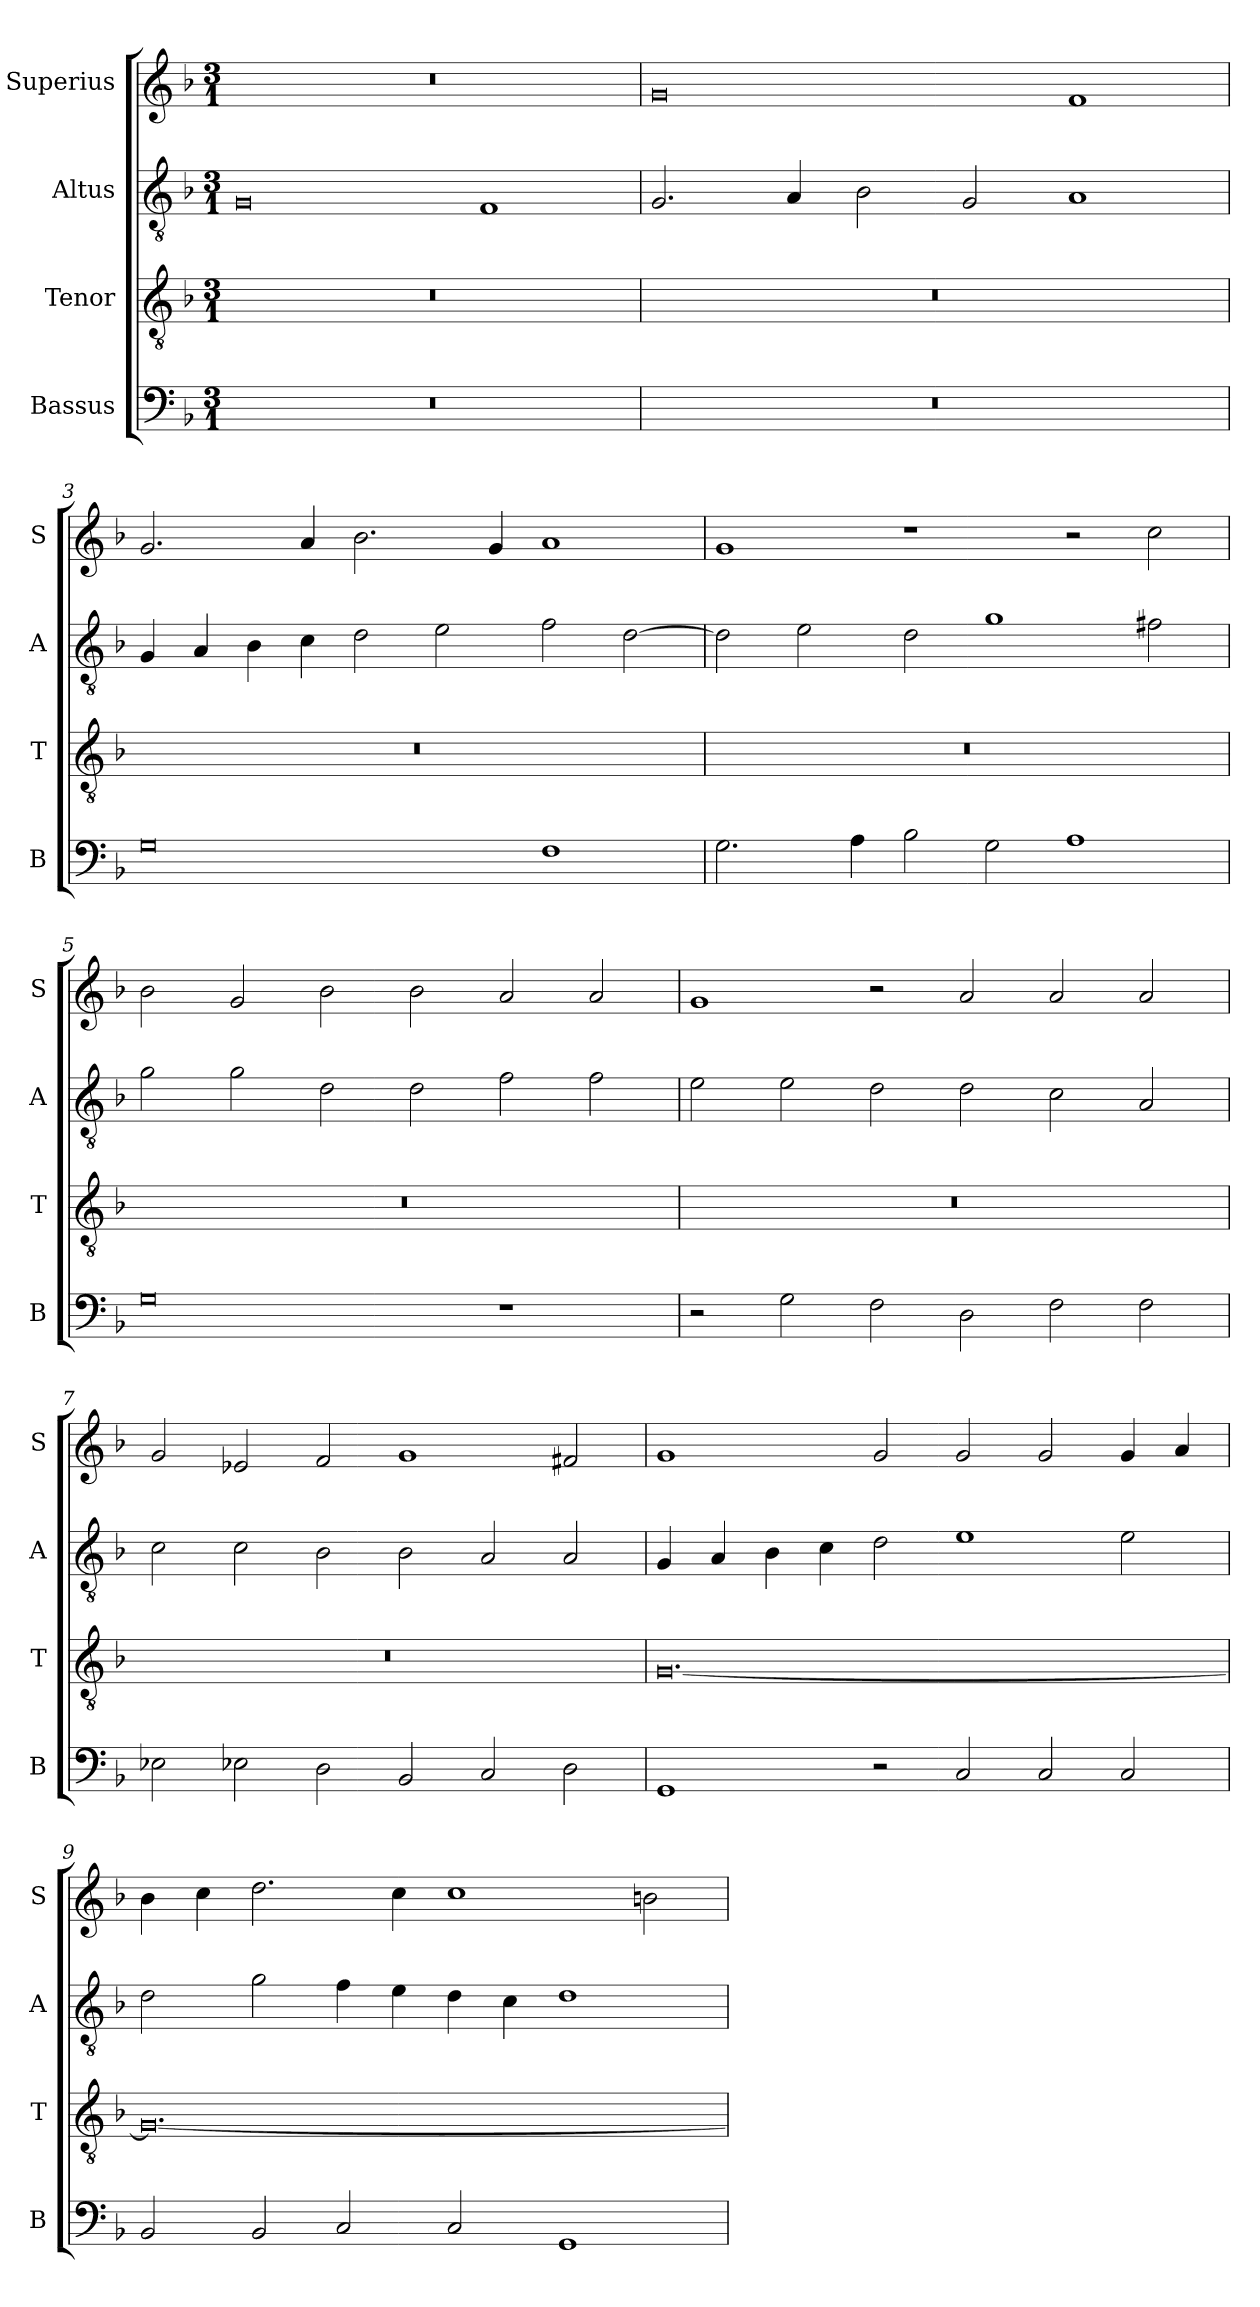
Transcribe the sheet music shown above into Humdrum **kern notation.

**kern	**kern	**kern	**kern
*part4	*part3	*part2	*part1
*staff4	*staff3	*staff2	*staff1
*I"Bassus	*I"Tenor	*I"Altus	*I"Superius
*I'B	*I'T	*I'A	*I'S
*clefF4	*clefGv2	*clefGv2	*clefG2
*k[b-]	*k[b-]	*k[b-]	*k[b-]
*M3/1	*M3/1	*M3/1	*M3/1
=1	=1	=1	=1
0.r	0.r	0G	0.r
.	.	1F	.
=2	=2	=2	=2
0.r	0.r	2.G/	0g
.	.	4A/	.
.	.	2B-\	.
.	.	2G/	.
.	.	1A	1f
=3	=3	=3	=3
0G	0.r	4G/	2.g/
.	.	4A/	.
.	.	4B-\	.
.	.	4c\	4a/
.	.	2d\	2.b-\
.	.	2e\	.
.	.	.	4g/
1F	.	2f\	1a
.	.	[2d\	.
=4	=4	=4	=4
2.G\	0.r	2d\]	1g
.	.	2e\	.
4A\	.	.	.
2B-\	.	2d\	1r
2G\	.	1g	.
1A	.	.	2r
.	.	2f#X\	2cc\
=5	=5	=5	=5
0G	0.r	2g\	2b-\
.	.	2g\	2g/
.	.	2d\	2b-\
.	.	2d\	2b-\
1r	.	2f\	2a/
.	.	2f\	2a/
=6	=6	=6	=6
2r	0.r	2e\	1g
2G\	.	2e\	.
2F\	.	2d\	2r
2D\	.	2d\	2a/
2F\	.	2c\	2a/
2F\	.	2A/	2a/
=7	=7	=7	=7
2E-X\	0.r	2c\	2g/
2E-X\	.	2c\	2e-X/
2D\	.	2B-\	2f/
2BB-/	.	2B-\	1g
2C/	.	2A/	.
2D\	.	2A/	2f#X/
=8	=8	=8	=8
1GG	[0.G	4G/	1g
.	.	4A/	.
.	.	4B-\	.
.	.	4c\	.
2r	.	2d\	2g/
2C/	.	1e	2g/
2C/	.	.	2g/
2C/	.	2e\	4g/
.	.	.	4a/
=9	=9	=9	=9
2BB-/	0.G_	2d\	4b-\
.	.	.	4cc\
2BB-/	.	2g\	2.dd\
2C/	.	4f\	.
.	.	4e\	4cc\
2C/	.	4d\	1cc
.	.	4c\	.
1GG	.	1d	.
.	.	.	2bn\
=	=	=	=
*-	*-	*-	*-
